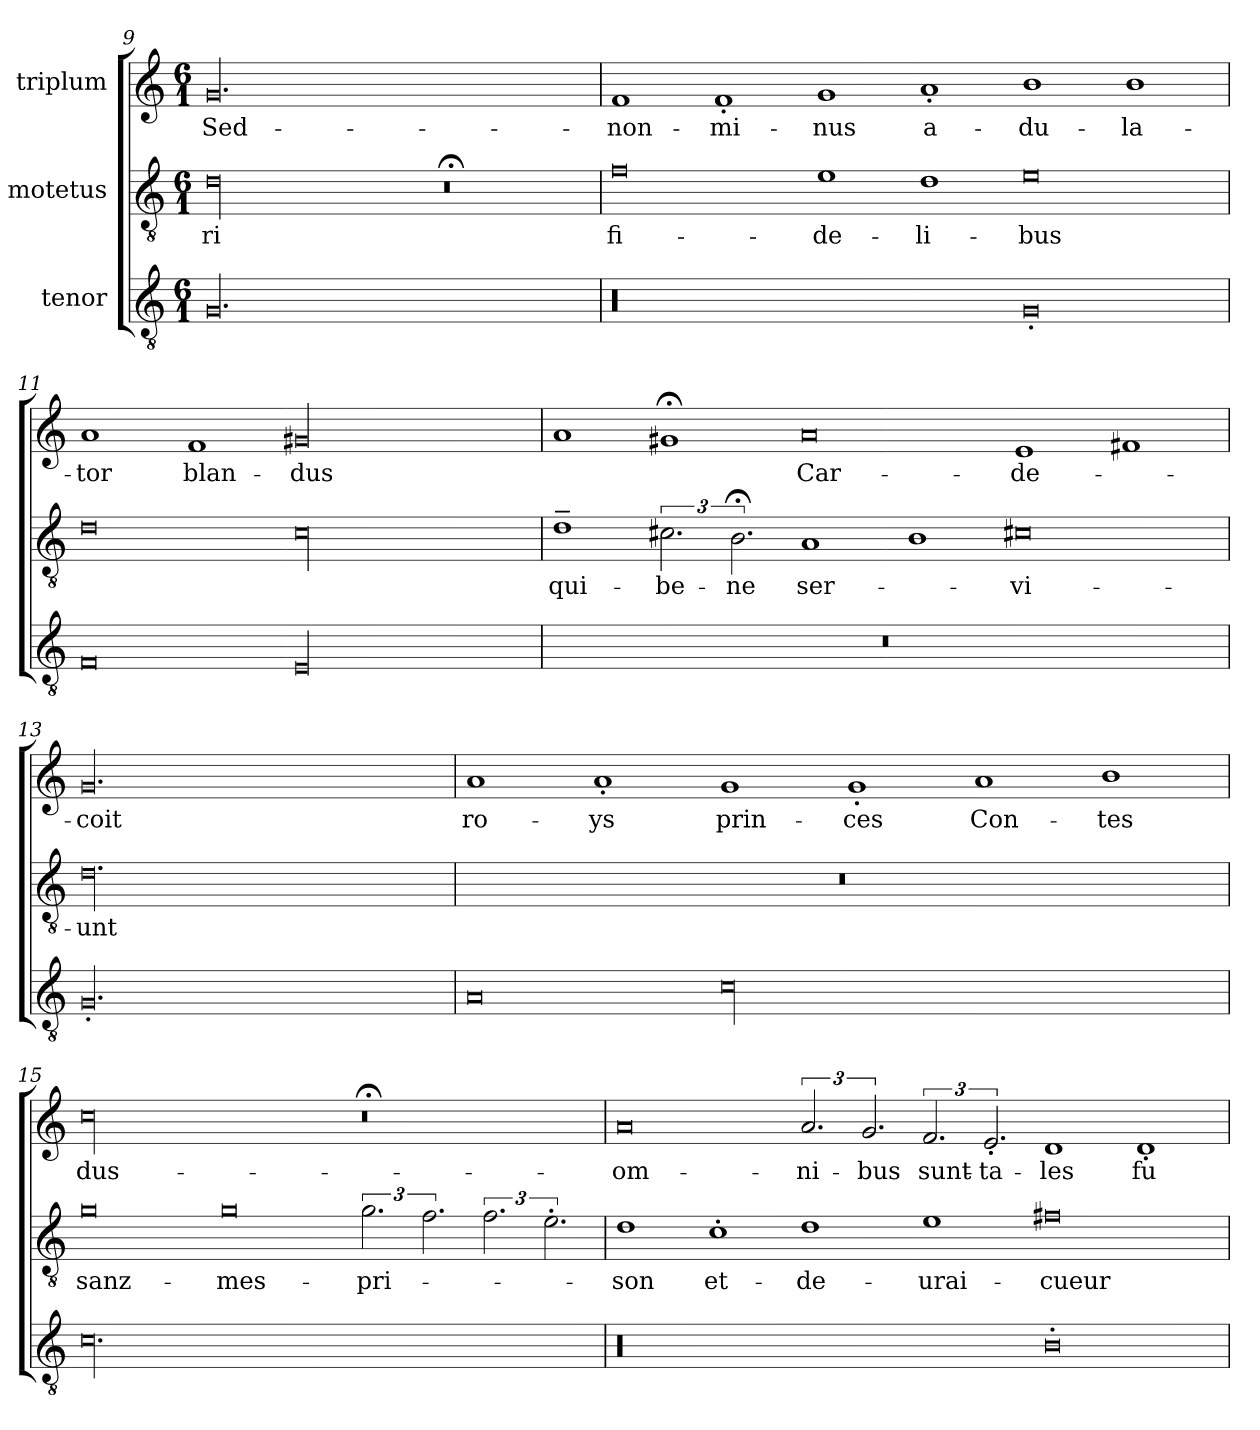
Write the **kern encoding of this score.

**kern	**kern	**text	**kern	**text
*part3	*part2	*part2	*part1	*part1
*staff3	*staff2	*staff2	*staff1	*staff1
*I"tenor	*I"motetus	*	*I"triplum	*
*clefGv2	*clefGv2	*	*clefG2	*
*k[]	*k[]	*	*k[]	*
*C:	*C:	*	*C:	*
*M6/1	*M6/1	*	*M6/1	*
=9	=9	=9	=9	=9
00.G/	00d\	-ri	00.g/	Sed-
.	0r;<	.	.	.
=10	=10	=10	=10	=10
00r	0f\	fi-	1f/	non-
.	.	.	1f'/	mi-
.	1e\	-de-	1g/	-nus
.	1d\	-li-	1a'/	a-
0G'/	0e\	-bus	1b\	-du-
.	.	.	1b\	-la-
=11	=11	=11	=11	=11
0F/	0d\	.	1a/	-tor
.	.	.	1f/	blan-
00E/	00c\	.	00g#X/	-dus
!!LO:PB:g=z
=12	=12	=12	=12	=12
00.r	1d~\	qui-	1a/	.
.	3.c#X\	be-	1g#X;</	.
.	3.B;<\	-ne	.	.
.	1A/	ser-	0a/	Car-
.	1B\	.	.	.
.	0c#X\	-vi-	1e/	de-
.	.	.	1f#X/	.
=13	=13	=13	=13	=13
00.G'/	00.d\	-unt	00.g/	-coit
=14	=14	=14	=14	=14
0A/	00.r	.	1a/	ro-
.	.	.	1a'/	-ys
00c\	.	.	1g/	prin-
.	.	.	1g'/	-ces
.	.	.	1a/	Con-
.	.	.	1b\	-tes
=15	=15	=15	=15	=15
00.c\	0g\	sanz-	00cc\	dus-
.	0g\	mes-	.	.
.	3.g\	-pri-	0r;<	.
.	3.f\	.	.	.
.	3.f\	.	.	.
.	3.e'\	.	.	.
=16	=16	=16	=16	=16
00r	1d\	-son	0a/	om-
.	1c'\	et-	.	.
.	1d\	de-	3.a/	-ni-
.	.	.	3.g/	-bus
.	1e\	urai-	3.f/	sunt-
.	.	.	3.e'/	ta-
0B'\	0f#X\	cueur-	1d/	-les
.	.	.	1d'/	fu-
=	=	=	=	=
*-	*-	*-	*-	*-
